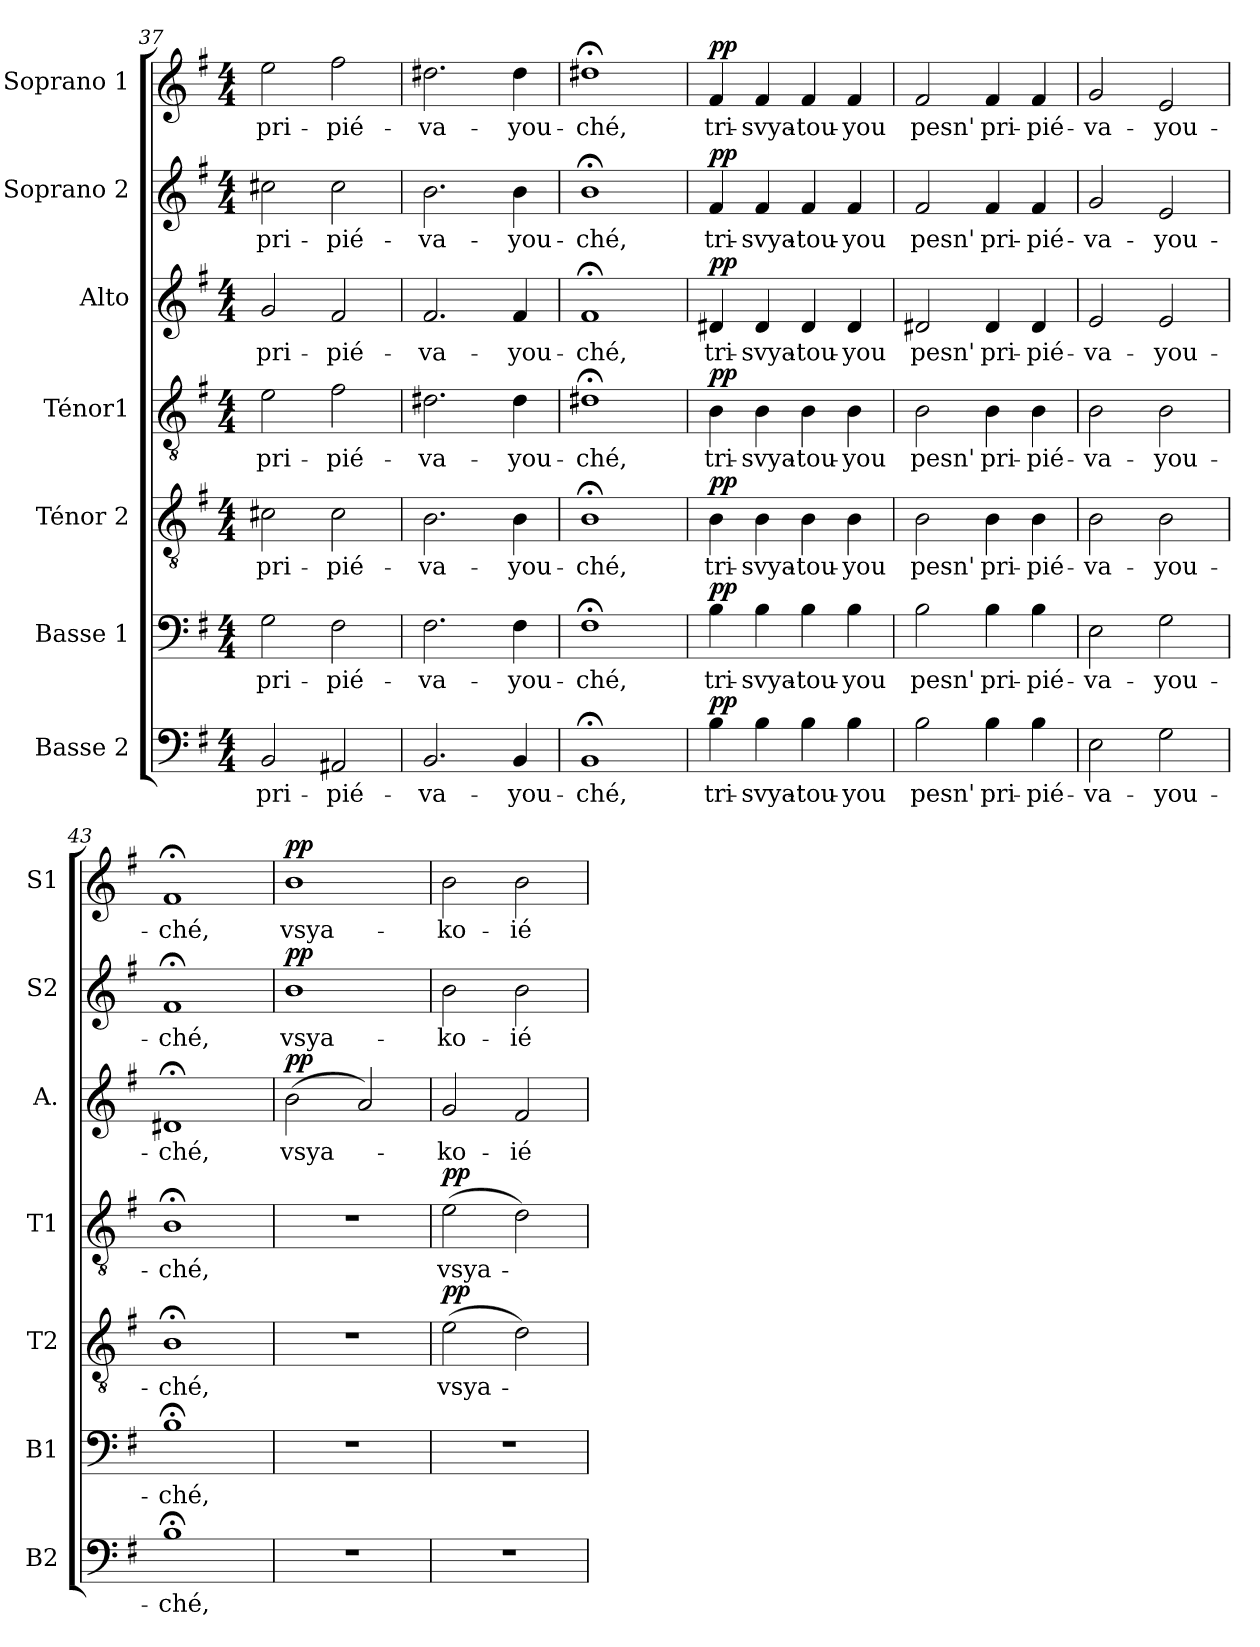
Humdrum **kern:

**kern	**text	**dynam	**kern	**text	**dynam	**kern	**text	**dynam	**kern	**text	**dynam	**kern	**text	**dynam	**kern	**text	**dynam	**kern	**text	**dynam
*part7	*part7	*part7	*part6	*part6	*part6	*part5	*part5	*part5	*part4	*part4	*part4	*part3	*part3	*part3	*part2	*part2	*part2	*part1	*part1	*part1
*staff7	*staff7	*staff7	*staff6	*staff6	*staff6	*staff5	*staff5	*staff5	*staff4	*staff4	*staff4	*staff3	*staff3	*staff3	*staff2	*staff2	*staff2	*staff1	*staff1	*staff1
*I"Basse 2	*	*	*I"Basse 1	*	*	*I"Ténor 2	*	*	*I"Ténor1	*	*	*I"Alto	*	*	*I"Soprano 2	*	*	*I"Soprano 1	*	*
*I'B2	*	*	*I'B1	*	*	*I'T2	*	*	*I'T1	*	*	*I'A.	*	*	*I'S2	*	*	*I'S1	*	*
*clefF4	*	*	*clefF4	*	*	*clefGv2	*	*	*clefGv2	*	*	*clefG2	*	*	*clefG2	*	*	*clefG2	*	*
*k[f#]	*	*	*k[f#]	*	*	*k[f#]	*	*	*k[f#]	*	*	*k[f#]	*	*	*k[f#]	*	*	*k[f#]	*	*
*M4/4	*	*	*M4/4	*	*	*M4/4	*	*	*M4/4	*	*	*M4/4	*	*	*M4/4	*	*	*M4/4	*	*
=37	=37	=37	=37	=37	=37	=37	=37	=37	=37	=37	=37	=37	=37	=37	=37	=37	=37	=37	=37	=37
!	!LO:LY:b	!	!	!LO:LY:b	!	!	!LO:LY:b	!	!	!LO:LY:b	!	!	!LO:LY:b	!	!	!LO:LY:b	!	!	!LO:LY:b	!
2BB/	pri-	.	2G\	pri-	.	2c#X\	pri-	.	2e\	pri-	.	2g/	pri-	.	2cc#X\	pri-	.	2ee\	pri-	.
!	!LO:LY:b	!	!	!LO:LY:b	!	!	!LO:LY:b	!	!	!LO:LY:b	!	!	!LO:LY:b	!	!	!LO:LY:b	!	!	!LO:LY:b	!
2AA#X/	-pié-	.	2F#\	-pié-	.	2c#\	-pié-	.	2f#\	-pié-	.	2f#/	-pié-	.	2cc#\	-pié-	.	2ff#\	-pié-	.
=38	=38	=38	=38	=38	=38	=38	=38	=38	=38	=38	=38	=38	=38	=38	=38	=38	=38	=38	=38	=38
!	!LO:LY:b	!	!	!LO:LY:b	!	!	!LO:LY:b	!	!	!LO:LY:b	!	!	!LO:LY:b	!	!	!LO:LY:b	!	!	!LO:LY:b	!
2.BB/	-va-	.	2.F#\	-va-	.	2.B\	-va-	.	2.d#X\	-va-	.	2.f#/	-va-	.	2.b\	-va-	.	2.dd#X\	-va-	.
!	!LO:LY:b	!	!	!LO:LY:b	!	!	!LO:LY:b	!	!	!LO:LY:b	!	!	!LO:LY:b	!	!	!LO:LY:b	!	!	!LO:LY:b	!
4BB/	-you-	.	4F#\	-you-	.	4B\	-you-	.	4d#\	-you-	.	4f#/	-you-	.	4b\	-you-	.	4dd#\	-you-	.
=39	=39	=39	=39	=39	=39	=39	=39	=39	=39	=39	=39	=39	=39	=39	=39	=39	=39	=39	=39	=39
!	!LO:LY:b	!	!	!LO:LY:b	!	!	!LO:LY:b	!	!	!LO:LY:b	!	!	!LO:LY:b	!	!	!LO:LY:b	!	!	!LO:LY:b	!
1BB;<	-ché,	.	1F#;<	-ché,	.	1B;<	-ché,	.	1d#X;<	-ché,	.	1f#;<	-ché,	.	1b;<	-ché,	.	1dd#X;<	-ché,	.
*	*	*	*	*	*	*	*	*	*	*	*	*	*	*	*	*	*	*MM100	*	*
=40	=40	=40	=40	=40	=40	=40	=40	=40	=40	=40	=40	=40	=40	=40	=40	=40	=40	=40	=40	=40
!	!LO:LY:b	!LO:DY:a	!	!LO:LY:b	!LO:DY:a	!	!LO:LY:b	!LO:DY:a	!	!LO:LY:b	!LO:DY:a	!	!LO:LY:b	!LO:DY:a	!	!LO:LY:b	!LO:DY:a	!	!LO:LY:b	!LO:DY:a
4B\	tri-	pp	4B\	tri-	pp	4B\	tri-	pp	4B\	tri-	pp	4d#X/	tri-	pp	4f#/	tri-	pp	4f#/	tri-	pp
!	!LO:LY:b	!	!	!LO:LY:b	!	!	!LO:LY:b	!	!	!LO:LY:b	!	!	!LO:LY:b	!	!	!LO:LY:b	!	!	!LO:LY:b	!
4B\	-svya-	.	4B\	-svya-	.	4B\	-svya-	.	4B\	-svya-	.	4d#/	-svya-	.	4f#/	-svya-	.	4f#/	-svya-	.
!	!LO:LY:b	!	!	!LO:LY:b	!	!	!LO:LY:b	!	!	!LO:LY:b	!	!	!LO:LY:b	!	!	!LO:LY:b	!	!	!LO:LY:b	!
4B\	-tou-	.	4B\	-tou-	.	4B\	-tou-	.	4B\	-tou-	.	4d#/	-tou-	.	4f#/	-tou-	.	4f#/	-tou-	.
!	!LO:LY:b	!	!	!LO:LY:b	!	!	!LO:LY:b	!	!	!LO:LY:b	!	!	!LO:LY:b	!	!	!LO:LY:b	!	!	!LO:LY:b	!
4B\	-you	.	4B\	-you	.	4B\	-you	.	4B\	-you	.	4d#/	-you	.	4f#/	-you	.	4f#/	-you	.
=41	=41	=41	=41	=41	=41	=41	=41	=41	=41	=41	=41	=41	=41	=41	=41	=41	=41	=41	=41	=41
!	!LO:LY:b	!	!	!LO:LY:b	!	!	!LO:LY:b	!	!	!LO:LY:b	!	!	!LO:LY:b	!	!	!LO:LY:b	!	!	!LO:LY:b	!
2B\	pesn'	.	2B\	pesn'	.	2B\	pesn'	.	2B\	pesn'	.	2d#X/	pesn'	.	2f#/	pesn'	.	2f#/	pesn'	.
!	!LO:LY:b	!	!	!LO:LY:b	!	!	!LO:LY:b	!	!	!LO:LY:b	!	!	!LO:LY:b	!	!	!LO:LY:b	!	!	!LO:LY:b	!
4B\	pri-	.	4B\	pri-	.	4B\	pri-	.	4B\	pri-	.	4d#/	pri-	.	4f#/	pri-	.	4f#/	pri-	.
!	!LO:LY:b	!	!	!LO:LY:b	!	!	!LO:LY:b	!	!	!LO:LY:b	!	!	!LO:LY:b	!	!	!LO:LY:b	!	!	!LO:LY:b	!
4B\	-pié-	.	4B\	-pié-	.	4B\	-pié-	.	4B\	-pié-	.	4d#/	-pié-	.	4f#/	-pié-	.	4f#/	-pié-	.
=42	=42	=42	=42	=42	=42	=42	=42	=42	=42	=42	=42	=42	=42	=42	=42	=42	=42	=42	=42	=42
!	!LO:LY:b	!	!	!LO:LY:b	!	!	!LO:LY:b	!	!	!LO:LY:b	!	!	!LO:LY:b	!	!	!LO:LY:b	!	!	!LO:LY:b	!
2E\	-va-	.	2E\	-va-	.	2B\	-va-	.	2B\	-va-	.	2e/	-va-	.	2g/	-va-	.	2g/	-va-	.
!	!LO:LY:b	!	!	!LO:LY:b	!	!	!LO:LY:b	!	!	!LO:LY:b	!	!	!LO:LY:b	!	!	!LO:LY:b	!	!	!LO:LY:b	!
2G\	-you-	.	2G\	-you-	.	2B\	-you-	.	2B\	-you-	.	2e/	-you-	.	2e/	-you-	.	2e/	-you-	.
=43	=43	=43	=43	=43	=43	=43	=43	=43	=43	=43	=43	=43	=43	=43	=43	=43	=43	=43	=43	=43
!	!LO:LY:b	!	!	!LO:LY:b	!	!	!LO:LY:b	!	!	!LO:LY:b	!	!	!LO:LY:b	!	!	!LO:LY:b	!	!	!LO:LY:b	!
1B;<	-ché,	.	1B;<	-ché,	.	1B;<	-ché,	.	1B;<	-ché,	.	1d#X;<	-ché,	.	1f#;<	-ché,	.	1f#;<	-ché,	.
*	*	*	*	*	*	*	*	*	*	*	*	*	*	*	*	*	*	*MM100	*	*
=44	=44	=44	=44	=44	=44	=44	=44	=44	=44	=44	=44	=44	=44	=44	=44	=44	=44	=44	=44	=44
!	!	!	!	!	!	!	!	!	!	!	!	!	!LO:LY:b	!LO:DY:a	!	!LO:LY:b	!LO:DY:a	!	!LO:LY:b	!LO:DY:a
1r	.	.	1r	.	.	1r	.	.	1r	.	.	(>2b\	vsya-	pp	1b	vsya-	pp	1b	vsya-	pp
.	.	.	.	.	.	.	.	.	.	.	.	2a/)	.	.	.	.	.	.	.	.
=45	=45	=45	=45	=45	=45	=45	=45	=45	=45	=45	=45	=45	=45	=45	=45	=45	=45	=45	=45	=45
!	!	!	!	!	!	!	!LO:LY:b	!LO:DY:a	!	!LO:LY:b	!LO:DY:a	!	!LO:LY:b	!	!	!LO:LY:b	!	!	!LO:LY:b	!
1r	.	.	1r	.	.	(>2e\	vsya-	pp	(>2e\	vsya-	pp	2g/	-ko-	.	2b\	-ko-	.	2b\	-ko-	.
!	!	!	!	!	!	!	!	!	!	!	!	!	!LO:LY:b	!	!	!LO:LY:b	!	!	!LO:LY:b	!
.	.	.	.	.	.	2d\)	.	.	2d\)	.	.	2f#/	-ié	.	2b\	-ié	.	2b\	-ié	.
=	=	=	=	=	=	=	=	=	=	=	=	=	=	=	=	=	=	=	=	=
*-	*-	*-	*-	*-	*-	*-	*-	*-	*-	*-	*-	*-	*-	*-	*-	*-	*-	*-	*-	*-
